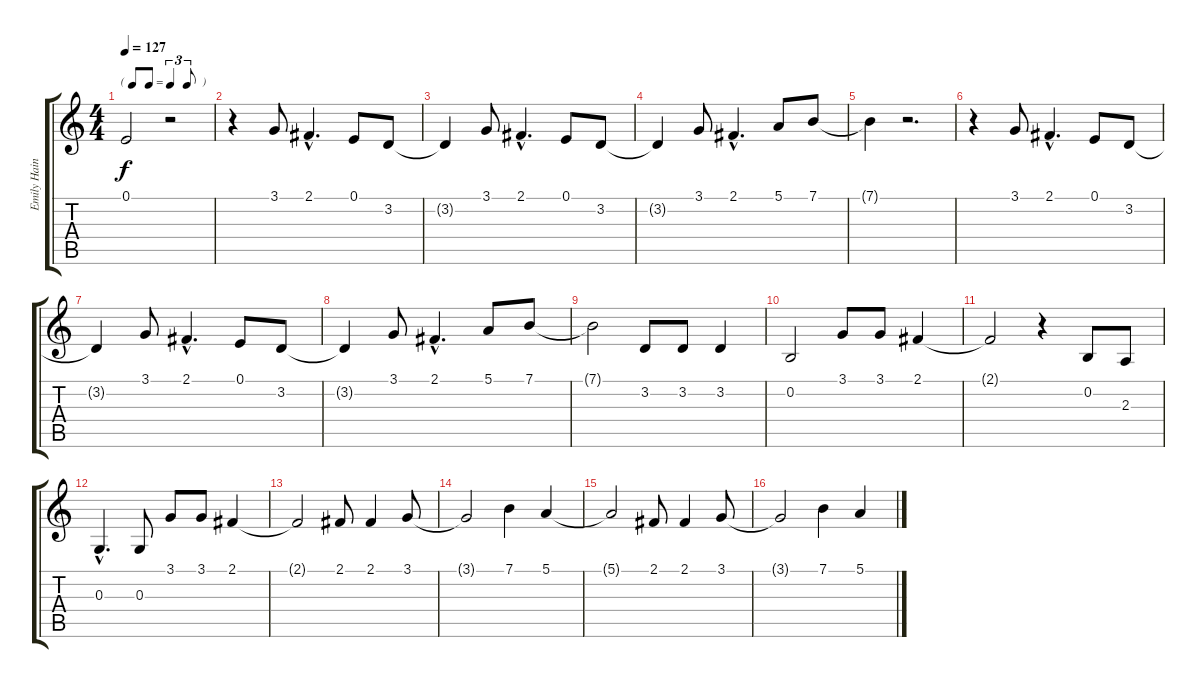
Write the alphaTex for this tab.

\track ("Emily Haines" "Emily Hain") {instrument lead1square}
\staff {score tabs}
\tuning (E4 B3 G3 D3 A2 E2) {hide}
\ts (4 4)
\tf triplet8th
\tempo 127
\clef g2
\ks c
0.1{t}.2{dy f} r.2 |
r.4 3.1.8 2.1{hac}.4{d} 0.1.8 3.2.8 |
3.2{t}.4 3.1.8 2.1{hac}.4{d} 0.1.8 3.2.8 |
3.2{t}.4 3.1.8 2.1{hac}.4{d} 5.1.8 7.1.8 |
7.1{t}.4 r.2{d} |
r.4 3.1.8 2.1{hac}.4{d} 0.1.8 3.2.8 |
3.2{t}.4 3.1.8 2.1{hac}.4{d} 0.1.8 3.2.8 |
3.2{t}.4 3.1.8 2.1{hac}.4{d} 5.1.8 7.1.8 |
7.1{t}.2 3.2.8 3.2.8 3.2.4 |
0.2.2 3.1.8 3.1.8 2.1.4 |
2.1{t}.2 r.4 0.2.8 2.3.8 |
0.3{hac}.4{d} 0.3.8 3.1.8 3.1.8 2.1.4 |
2.1{t}.2 2.1.8 2.1.4 3.1.8 |
3.1{t}.2 7.1.4 5.1.4 |
5.1{t}.2 2.1.8 2.1.4 3.1.8 |
3.1{t}.2 7.1.4 5.1.4
